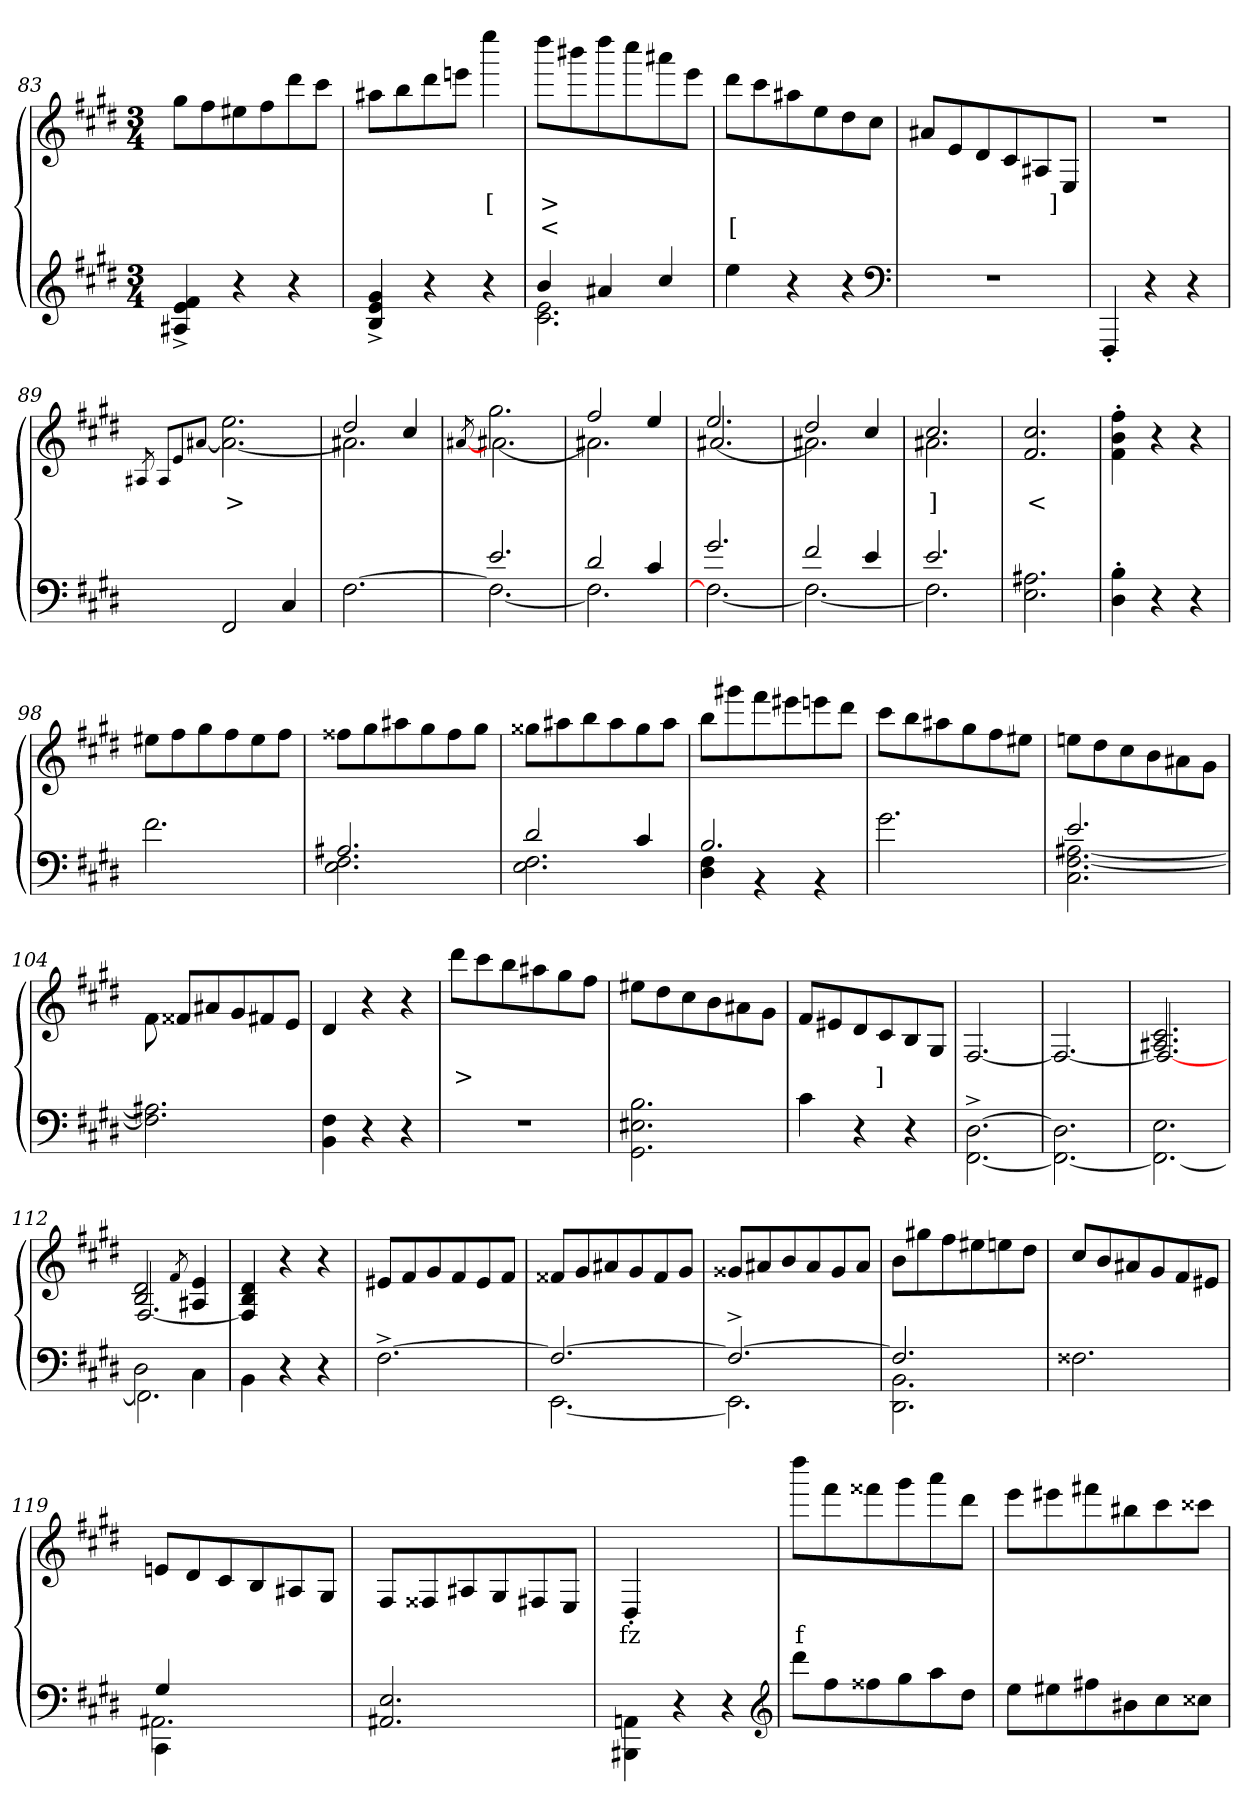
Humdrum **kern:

**kern	**kern	**text	**text
*part2	*part1	*part1	*part1
*staff2	*staff1	*staff1	*staff1
*clefG2	*clefG2	*	*
*k[f#c#g#d#]	*k[f#c#g#d#]	*	*
*M3/4	*M3/4	*	*
=83	=83	=83	=83
4f#^> 4e^> 4A#X^>	8gg#L	.	.
.	8ff#	.	.
4r	8ee#X	.	.
.	8ff#	.	.
4r	8ddd#	.	.
.	8ccc#J	.	.
=84	=84	=84	=84
4g#^> 4e^> 4B^>	8aa#XL	.	.
.	8bb	.	.
4r	8ddd#	.	.
.	8eeenJ	.	.
4r	4eeee	[	.
=85	=85	=85	=85
*^	*	*	*
4b	2.e 2.c#	8dddd#L	>	<
.	.	8bbb#X	.	.
4a#X	.	8dddd#	.	.
.	.	8cccc#	.	.
4cc#	.	8aaa#X	.	.
.	.	8eeeJ	.	.
*v	*v	*	*	*
=86	=86	=86	=86
4ee\	8ddd#L	.	[
.	8ccc#	.	.
4r	8aa#X	.	.
.	8ee	.	.
4r	8dd#	.	.
.	8cc#J	.	.
*clefF4	*	*	*
=87	=87	=87	=87
2.r	8a#XL	.	.
.	8e	.	.
.	8d#	.	.
.	8c#	.	.
.	8A#	.	.
.	8EJ	]	.
=88	=88	=88	=88
4FFF#'>	2.r	.	.
4r	.	.	.
4r	.	.	.
=89	=89	=89	=89
.	8qA#X/	.	.
.	8qqA#/L	.	.
.	8qqe/	.	.
.	[8qqa#/J	.	.
2FF#	2.ee\ 2.a#\_	>	.
4C#	.	.	.
=90	=90	=90	=90
*	*^	*	*
[2.F#	2dd#	2.a#X]	.	.
.	4cc#	.	.	.
=91	=91	=91	=91	=91
.	[8qa#X/	.	.	.
*^	*	*	*	*
2.e/	2.F#_	2.gg#\	[2.a#\	.	.
=92	=92	=92	=92	=92	=92
2d#	2.F#]	2ff#	2.a#X\]	.	.
4c#	.	4ee	.	.	.
=93	=93	=93	=93	=93	=93
2.g#	2.F#_	2.ee	[2.a#X/	.	.
=94	=94	=94	=94	=94	=94
2f#	2.F#_	2dd#	2.a#X\]	.	.
4e	.	4cc#	.	.	.
=95	=95	=95	=95	=95	=95
2.e	2.F#\]	2.cc#	2.a#X	]	.
*v	*v	*	*	*	*
*	*v	*v	*	*
=96	=96	=96	=96
2.A#X 2.E	2.cc# 2.f#	<	.
=97	=97	=97	=97
4B'> 4D#'>	4ff#'> 4b'> 4f#'>	.	.
4r	4r	[	.
4r	4r	.	.
=98	=98	=98	=98
2.f#\	8ee#XL	.	.
.	8ff#	.	.
.	8gg#	.	.
.	8ff#	.	.
.	8ee#	.	.
.	8ff#J	.	.
=99	=99	=99	=99
*^	*	*	*
2.A#X	2.F# 2.E	8ff##XL	.	.
.	.	8gg#	.	.
.	.	8aa#X	.	.
.	.	8gg#	.	.
.	.	8ff##	.	.
.	.	8gg#J	.	.
=100	=100	=100	=100	=100
2d#	2.F# 2.E	8gg##XL	.	.
.	.	8aa#X	.	.
.	.	8bb	.	.
.	.	8aa#	.	.
4c#	.	8gg##	.	.
.	.	8aa#J	.	.
=101	=101	=101	=101	=101
2.B	4F# 4D#	8bbL	.	.
.	.	8ggg#X	.	.
.	4r	8fff#	.	.
.	.	8eee#X	.	.
.	4r	8eeen	.	.
.	.	8ddd#J	.	.
*v	*v	*	*	*
=102	=102	=102	=102
2.g#\	8ccc#L	.	.
.	8bb	.	.
.	8aa#X	.	.
.	8gg#	.	.
.	8ff#	.	.
.	8ee#XJ	.	.
=103	=103	=103	=103
*^	*	*	*
2.e	[2.A#X [2.F# 2.C#	8eenL	.	.
.	.	8dd#	.	.
.	.	8cc#	.	.
.	.	8b	.	.
.	.	8a#X	.	.
.	.	8g#J	.	.
*v	*v	*	*	*
=104	=104	=104	=104
2.A#X] 2.F#]	8f#\	.	.
.	8f##XL	.	.
.	8a#X	.	.
.	8g#	.	.
.	8f#X	.	.
.	8eJ	.	.
=105	=105	=105	=105
4F# 4BB	4d#	.	.
4r	4r	.	.
4r	4r	.	.
=106	=106	=106	=106
2.r	8ddd#L	>	.
.	8ccc#	.	.
.	8bb	.	.
.	8aa#X	.	.
.	8gg#	.	.
.	8ff#J	.	.
=107	=107	=107	=107
2.B 2.E#X 2.GG#	8ee#XL	.	.
.	8dd#	.	.
.	8cc#	.	.
.	8b	.	.
.	8a#X	.	.
.	8g#J	.	.
=108	=108	=108	=108
4c#	8f#L	.	.
.	8e#X	.	.
4r	8d#	.	.
.	8c#	]	.
4r	8B	.	.
.	8G#J	.	.
=109	=109	=109	=109
[2.D#^> [2.FF#\^>	[2.F#/	.	.
=110	=110	=110	=110
2.D#\] 2.FF#\_	2.F#/_	.	.
=111	=111	=111	=111
*	*^	*	*
2.E\ 2.FF#_	2.c# 2.A#X	2.F#/_	.	.
=112	=112	=112	=112	=112
*^	*	*	*	*
2D#\	2.FF#]	2d# 2B	[2.F#/	.	.
.	.	8qf#/	.	.	.
4C#\	.	4e 4A#X	.	.	.
*v	*v	*	*	*	*
*	*v	*v	*	*
=113	=113	=113	=113
4BB\	4d# 4B 4F#]	.	.
4r	4r	.	.
4r	4r	.	.
=114	=114	=114	=114
[2.F#^>\	8e#XL	.	.
.	8f#	.	.
.	8g#	.	.
.	8f#	.	.
.	8e#	.	.
.	8f#J	.	.
=115	=115	=115	=115
*^	*	*	*
2.F#_	[2.EE	8f##XL	.	.
.	.	8g#	.	.
.	.	8a#X	.	.
.	.	8g#	.	.
.	.	8f##	.	.
.	.	8g#J	.	.
=116	=116	=116	=116	=116
2.F#^>_	2.EE]	8g##XL	.	.
.	.	8a#X	.	.
.	.	8b	.	.
.	.	8a#	.	.
.	.	8g##	.	.
.	.	8a#J	.	.
=117	=117	=117	=117	=117
2.F#]	2.BB 2.DD#	8bL	.	.
.	.	8gg#X	.	.
.	.	8ff#	.	.
.	.	8ee#X	.	.
.	.	8een	.	.
.	.	8dd#J	.	.
*v	*v	*	*	*
=118	=118	=118	=118
2.F##X\	8cc#L	.	.
.	8b	.	.
.	8a#X	.	.
.	8g#	.	.
.	8f#	.	.
.	8e#XJ	.	.
=119	=119	=119	=119
*^	*	*	*
*	*^	*	*	*
4CC#\	2.AA#X	4G#/	8enL	.	.
.	.	.	8d#	.	.
2ryy	.	2ryy	8c#	.	.
.	.	.	8B	.	.
.	.	.	8A#X	.	.
.	.	.	8G#J	.	.
*v	*v	*v	*	*	*
=120	=120	=120	=120
2.E 2.AA#X	8F#L	.	.
.	8F##X	.	.
.	8A#X	.	.
.	8G#	.	.
.	8F#X	.	.
.	8EJ	.	.
=121	=121	=121	=121
4AAn\ 4BBB#X	4D#'>/	fz	.
4r	2ryy	.	.
4r	.	.	.
*clefG2	*	*	*
=122	=122	=122	=122
8ddd#L	8dddd#L	f	.
8ff#	8fff#	.	.
8ff##X	8fff##X	.	.
8gg#	8ggg#	.	.
8aa	8aaa	.	.
8dd#J	8ddd#J	.	.
=123	=123	=123	=123
8eeL	8eeeL	.	.
8ee#X	8eee#X	.	.
8ff#X	8fff#X	.	.
8b#X	8bb#X	.	.
8cc#	8ccc#	.	.
8cc##XJ	8ccc##XJ	.	.
=	=	=	=
*-	*-	*-	*-
